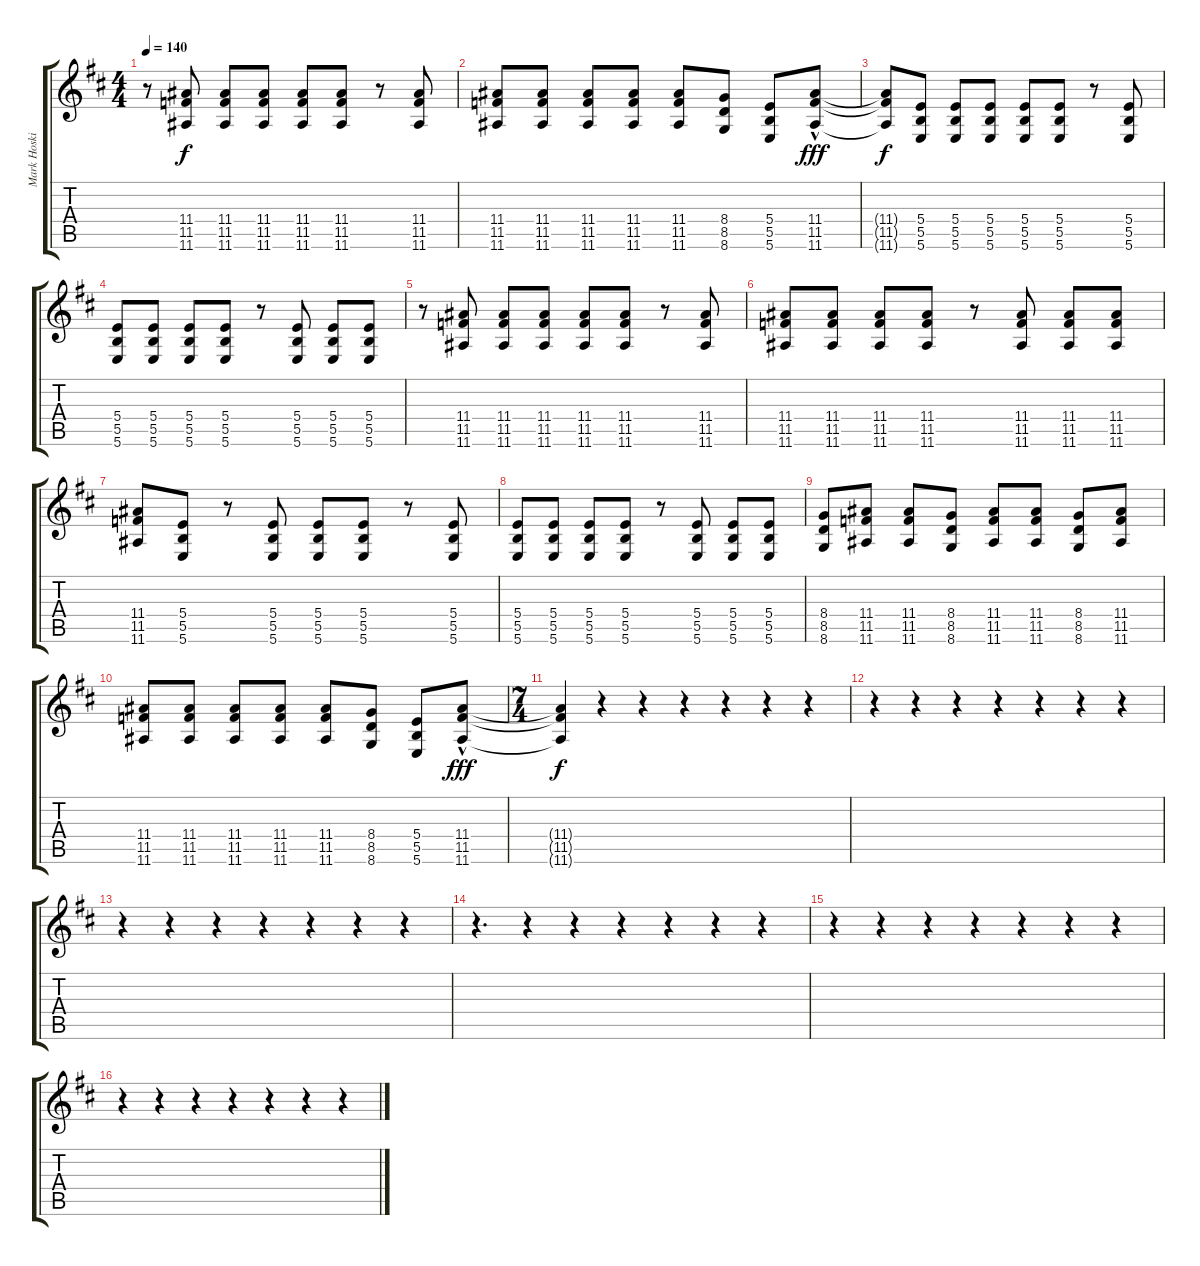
\track ("Mark Hosking (tabbed Alt.)" "Mark Hoski") {instrument overdrivenguitar}
\staff {score tabs}
\tuning (E4 B3 Gb3 B2 Gb2 B1) {hide}
\ts (4 4)
\tempo 140
\clef g2
\ks bminor
r.8{dy f} (11.4 11.5 11.6).8 (11.4 11.5 11.6).8 (11.4 11.5 11.6).8 (11.4 11.5 11.6).8 (11.4 11.5 11.6).8 r.8 (11.4 11.5 11.6).8 |
(11.4 11.5 11.6).8 (11.4 11.5 11.6).8 (11.4 11.5 11.6).8 (11.4 11.5 11.6).8 (11.4 11.5 11.6).8 (8.4 8.5 8.6).8 (5.4 5.5 5.6).8 (11.4{hac} 11.5{hac} 11.6{hac}).8{dy fff} |
(11.4{t} 11.5{t} 11.6{t}).8{dy f} (5.4 5.5 5.6).8 (5.4 5.5 5.6).8 (5.4 5.5 5.6).8 (5.4 5.5 5.6).8 (5.4 5.5 5.6).8 r.8 (5.4 5.5 5.6).8 |
(5.4 5.5 5.6).8 (5.4 5.5 5.6).8 (5.4 5.5 5.6).8 (5.4 5.5 5.6).8 r.8 (5.4 5.5 5.6).8 (5.4 5.5 5.6).8 (5.4 5.5 5.6).8 |
r.8 (11.4 11.5 11.6).8 (11.4 11.5 11.6).8 (11.4 11.5 11.6).8 (11.4 11.5 11.6).8 (11.4 11.5 11.6).8 r.8 (11.4 11.5 11.6).8 |
(11.4 11.5 11.6).8 (11.4 11.5 11.6).8 (11.4 11.5 11.6).8 (11.4 11.5 11.6).8 r.8 (11.4 11.5 11.6).8 (11.4 11.5 11.6).8 (11.4 11.5 11.6).8 |
(11.4 11.5 11.6).8 (5.4 5.5 5.6).8 r.8 (5.4 5.5 5.6).8 (5.4 5.5 5.6).8 (5.4 5.5 5.6).8 r.8 (5.4 5.5 5.6).8 |
(5.4 5.5 5.6).8 (5.4 5.5 5.6).8 (5.4 5.5 5.6).8 (5.4 5.5 5.6).8 r.8 (5.4 5.5 5.6).8 (5.4 5.5 5.6).8 (5.4 5.5 5.6).8 |
(8.4 8.5 8.6).8 (11.4 11.5 11.6).8 (11.4 11.5 11.6).8 (8.4 8.5 8.6).8 (11.4 11.5 11.6).8 (11.4 11.5 11.6).8 (8.4 8.5 8.6).8 (11.4 11.5 11.6).8 |
(11.4 11.5 11.6).8 (11.4 11.5 11.6).8 (11.4 11.5 11.6).8 (11.4 11.5 11.6).8 (11.4 11.5 11.6).8 (8.4 8.5 8.6).8 (5.4 5.5 5.6).8 (11.4{hac} 11.5{hac} 11.6{hac}).8{dy fff} |
\ts (7 4)
(11.4{t} 11.5{t} 11.6{t}).4{dy f} r.4 r.4 r.4 r.4 r.4 r.4 |
r.4 r.4 r.4 r.4 r.4 r.4 r.4 |
r.4 r.4 r.4 r.4 r.4 r.4 r.4 |
r.4{d} r.4 r.4 r.4 r.4 r.4 r.4 |
r.4 r.4 r.4 r.4 r.4 r.4 r.4 |
r.4 r.4 r.4 r.4 r.4 r.4 r.4
